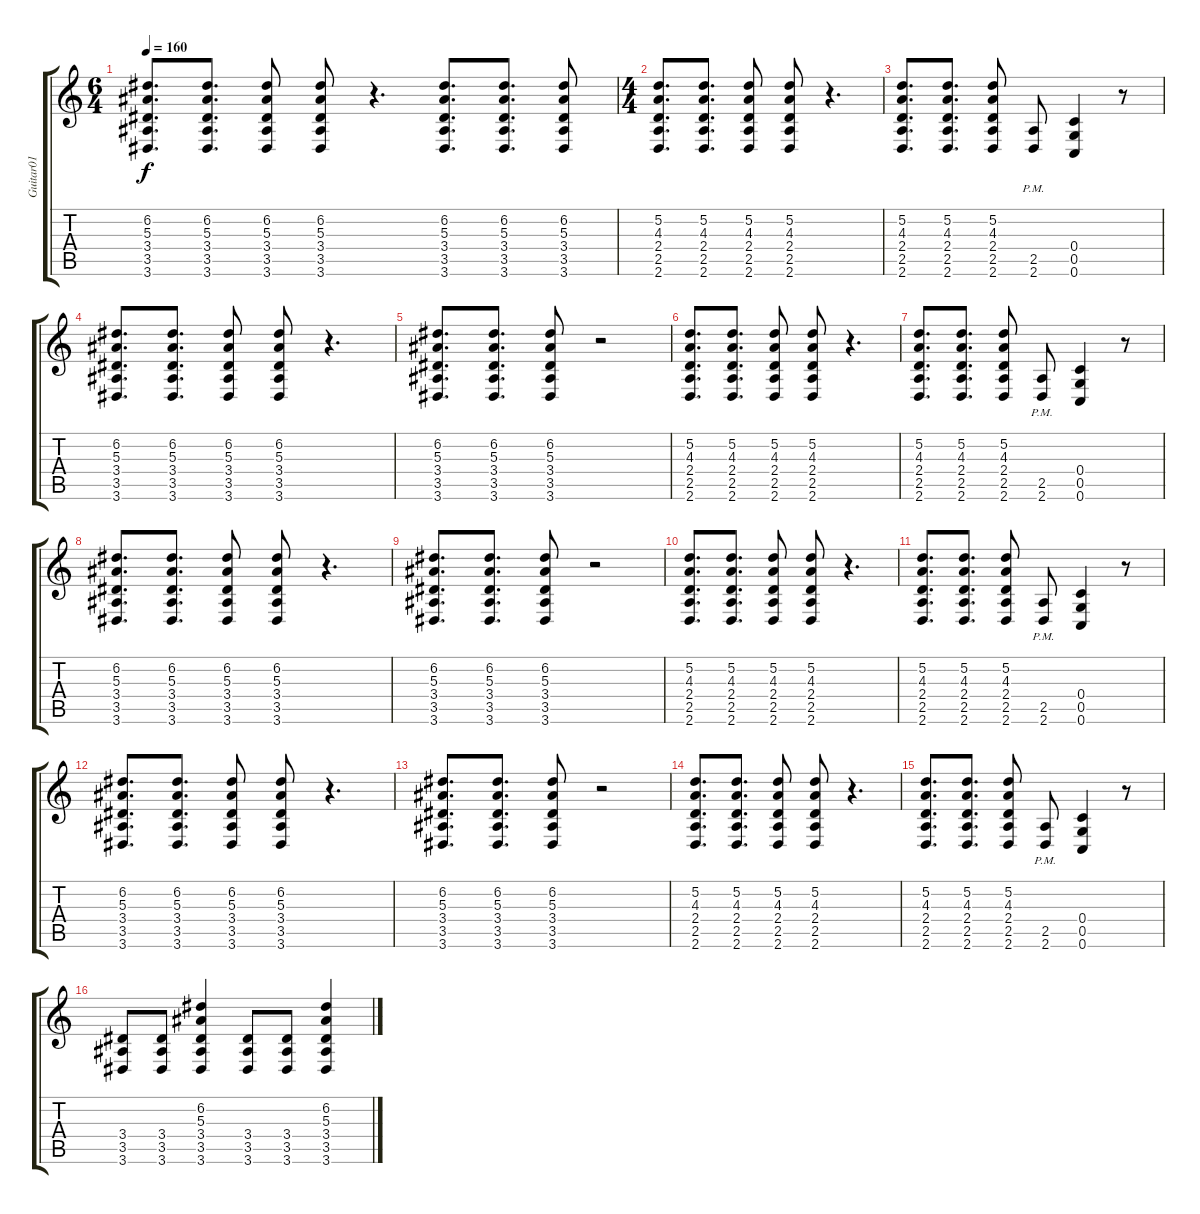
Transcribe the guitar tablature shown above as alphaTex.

\track ("Guitar01" "Guitar01") {instrument electricguitarclean}
\staff {score tabs}
\tuning (D4 A3 F3 C3 G2 C2) {hide}
\ts (6 4)
\tempo 160
\clef g2
\ks c
(6.2 5.3 3.4 3.5 3.6).8{d dy f} (6.2 5.3 3.4 3.5 3.6).8{d} (6.2 5.3 3.4 3.5 3.6).8 (6.2 5.3 3.4 3.5 3.6).8 r.4{d} (6.2 5.3 3.4 3.5 3.6).8{d} (6.2 5.3 3.4 3.5 3.6).8{d} (6.2 5.3 3.4 3.5 3.6).8 |
\ts (4 4)
(5.2 4.3 2.4 2.5 2.6).8{d balance 8} (5.2 4.3 2.4 2.5 2.6).8{d} (5.2 4.3 2.4 2.5 2.6).8 (5.2 4.3 2.4 2.5 2.6).8 r.4{d} |
(5.2 4.3 2.4 2.5 2.6).8{d} (5.2 4.3 2.4 2.5 2.6).8{d} (5.2 4.3 2.4 2.5 2.6).8 (2.5{pm} 2.6{pm}).8 (0.4 0.5 0.6).4 r.8 |
(6.2 5.3 3.4 3.5 3.6).8{d} (6.2 5.3 3.4 3.5 3.6).8{d} (6.2 5.3 3.4 3.5 3.6).8 (6.2 5.3 3.4 3.5 3.6).8 r.4{d} |
(6.2 5.3 3.4 3.5 3.6).8{d} (6.2 5.3 3.4 3.5 3.6).8{d} (6.2 5.3 3.4 3.5 3.6).8 r.2 |
(5.2 4.3 2.4 2.5 2.6).8{d} (5.2 4.3 2.4 2.5 2.6).8{d} (5.2 4.3 2.4 2.5 2.6).8 (5.2 4.3 2.4 2.5 2.6).8 r.4{d} |
(5.2 4.3 2.4 2.5 2.6).8{d} (5.2 4.3 2.4 2.5 2.6).8{d} (5.2 4.3 2.4 2.5 2.6).8 (2.5{pm} 2.6{pm}).8 (0.4 0.5 0.6).4 r.8 |
(6.2 5.3 3.4 3.5 3.6).8{d} (6.2 5.3 3.4 3.5 3.6).8{d} (6.2 5.3 3.4 3.5 3.6).8 (6.2 5.3 3.4 3.5 3.6).8 r.4{d} |
(6.2 5.3 3.4 3.5 3.6).8{d} (6.2 5.3 3.4 3.5 3.6).8{d} (6.2 5.3 3.4 3.5 3.6).8 r.2 |
(5.2 4.3 2.4 2.5 2.6).8{d} (5.2 4.3 2.4 2.5 2.6).8{d} (5.2 4.3 2.4 2.5 2.6).8 (5.2 4.3 2.4 2.5 2.6).8 r.4{d} |
(5.2 4.3 2.4 2.5 2.6).8{d} (5.2 4.3 2.4 2.5 2.6).8{d} (5.2 4.3 2.4 2.5 2.6).8 (2.5{pm} 2.6{pm}).8 (0.4 0.5 0.6).4 r.8 |
(6.2 5.3 3.4 3.5 3.6).8{d} (6.2 5.3 3.4 3.5 3.6).8{d} (6.2 5.3 3.4 3.5 3.6).8 (6.2 5.3 3.4 3.5 3.6).8 r.4{d} |
(6.2 5.3 3.4 3.5 3.6).8{d} (6.2 5.3 3.4 3.5 3.6).8{d} (6.2 5.3 3.4 3.5 3.6).8 r.2 |
(5.2 4.3 2.4 2.5 2.6).8{d} (5.2 4.3 2.4 2.5 2.6).8{d} (5.2 4.3 2.4 2.5 2.6).8 (5.2 4.3 2.4 2.5 2.6).8 r.4{d} |
(5.2 4.3 2.4 2.5 2.6).8{d} (5.2 4.3 2.4 2.5 2.6).8{d} (5.2 4.3 2.4 2.5 2.6).8 (2.5{pm} 2.6{pm}).8 (0.4 0.5 0.6).4 r.8 |
(3.4 3.5 3.6).8{instrument electricguitarclean} (3.4 3.5 3.6).8 (6.2 5.3 3.4 3.5 3.6).4 (3.4 3.5 3.6).8 (3.4 3.5 3.6).8 (6.2 5.3 3.4 3.5 3.6).4
